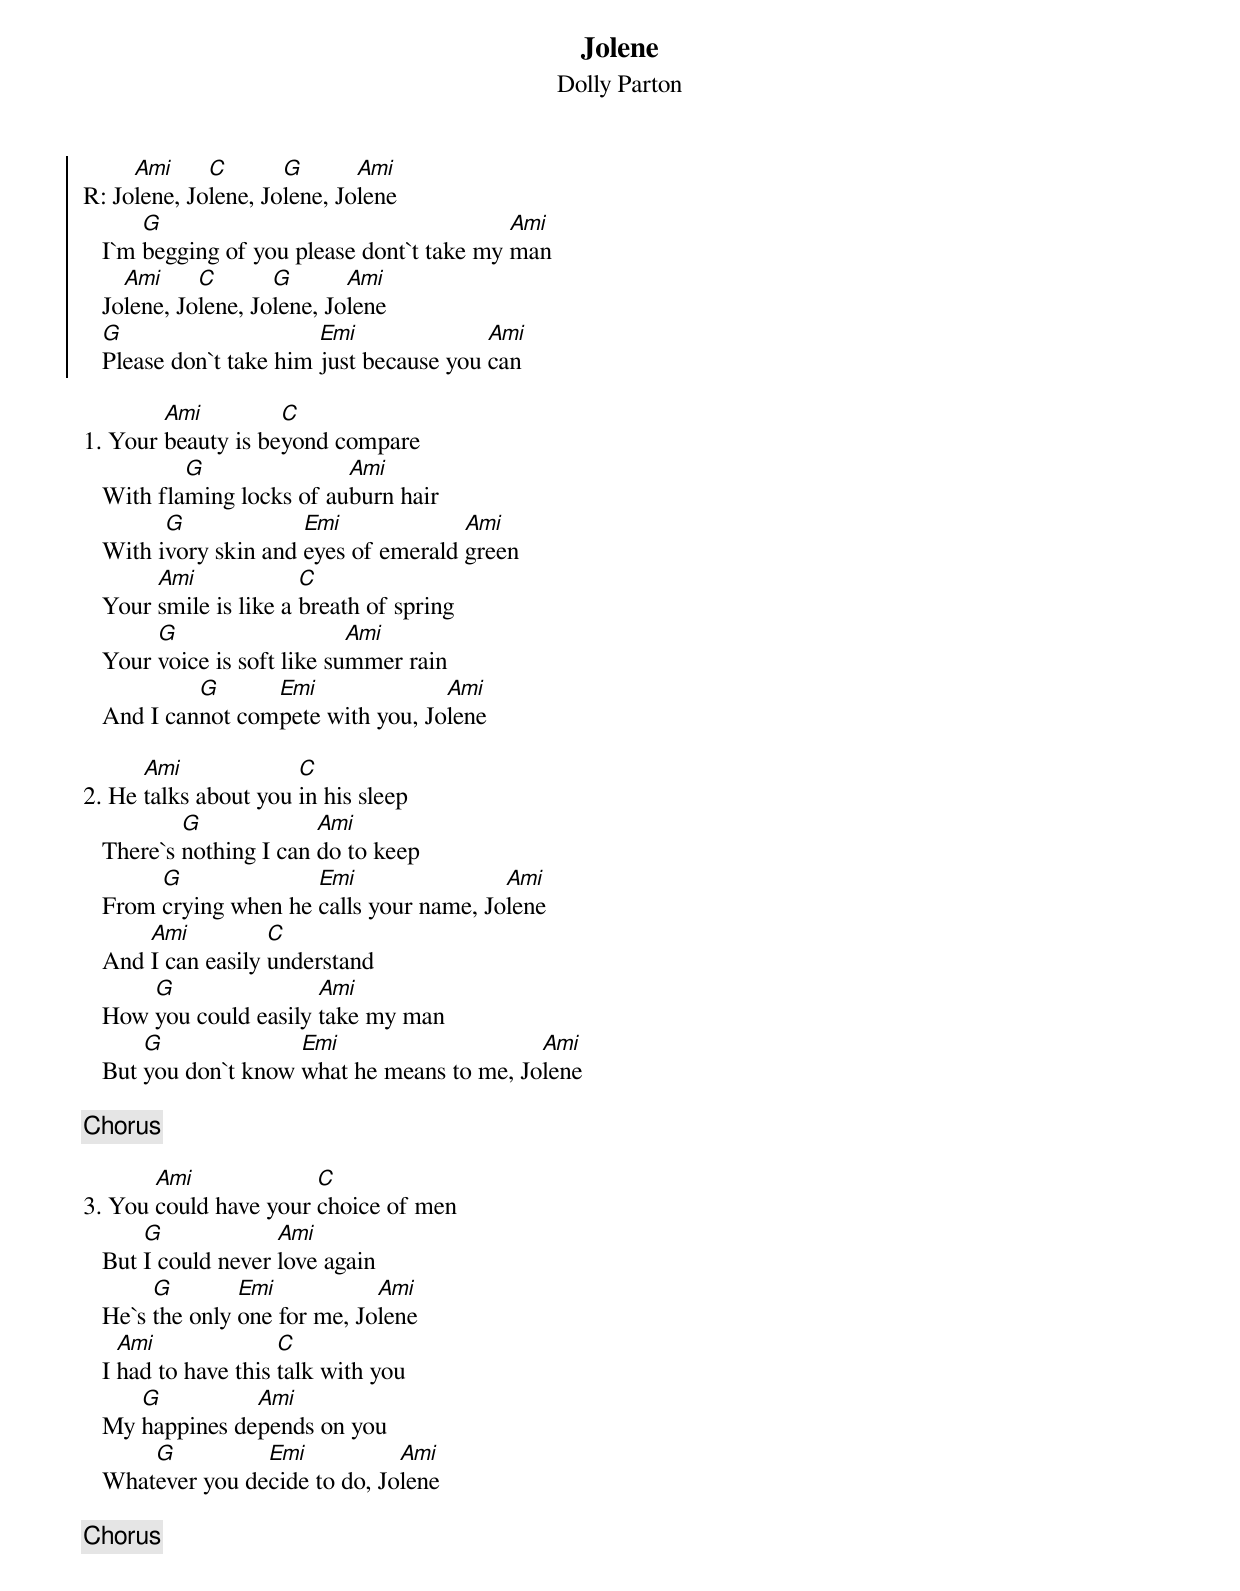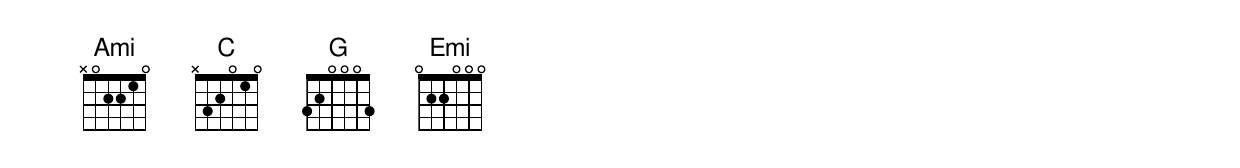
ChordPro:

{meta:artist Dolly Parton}
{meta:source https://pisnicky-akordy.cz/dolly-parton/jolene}

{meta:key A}
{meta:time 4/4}

{title: Jolene}
{subtitle: Dolly Parton}

{soc}
R: Jo[Ami]lene, Jo[C]lene, Jo[G]lene, Jo[Ami]lene
   I`m [G]begging of you please dont`t take my [Ami]man
   Jo[Ami]lene, Jo[C]lene, Jo[G]lene, Jo[Ami]lene
   [G]Please don`t take him [Emi]just because you [Ami]can
{eoc}

{start_of_verse}
1. Your [Ami]beauty is be[C]yond compare
   With fla[G]ming locks of au[Ami]burn hair
   With i[G]vory skin and [Emi]eyes of emerald [Ami]green
   Your [Ami]smile is like a [C]breath of spring
   Your [G]voice is soft like su[Ami]mmer rain
   And I can[G]not com[Emi]pete with you, Jo[Ami]lene
{end_of_verse}

{start_of_verse}
2. He [Ami]talks about you [C]in his sleep
   There`s [G]nothing I can [Ami]do to keep
   From [G]crying when he [Emi]calls your name, Jo[Ami]lene
   And [Ami]I can easily [C]understand
   How [G]you could easily [Ami]take my man
   But [G]you don`t know [Emi]what he means to me, Jo[Ami]lene
{end_of_verse}

{chorus}

{start_of_verse}
3. You [Ami]could have your [C]choice of men
   But [G]I could never [Ami]love again
   He`s [G]the only [Emi]one for me, Jo[Ami]lene
   I [Ami]had to have this [C]talk with you
   My [G]happines de[Ami]pends on you
   What[G]ever you de[Emi]cide to do, Jo[Ami]lene
{end_of_verse}

{chorus}
